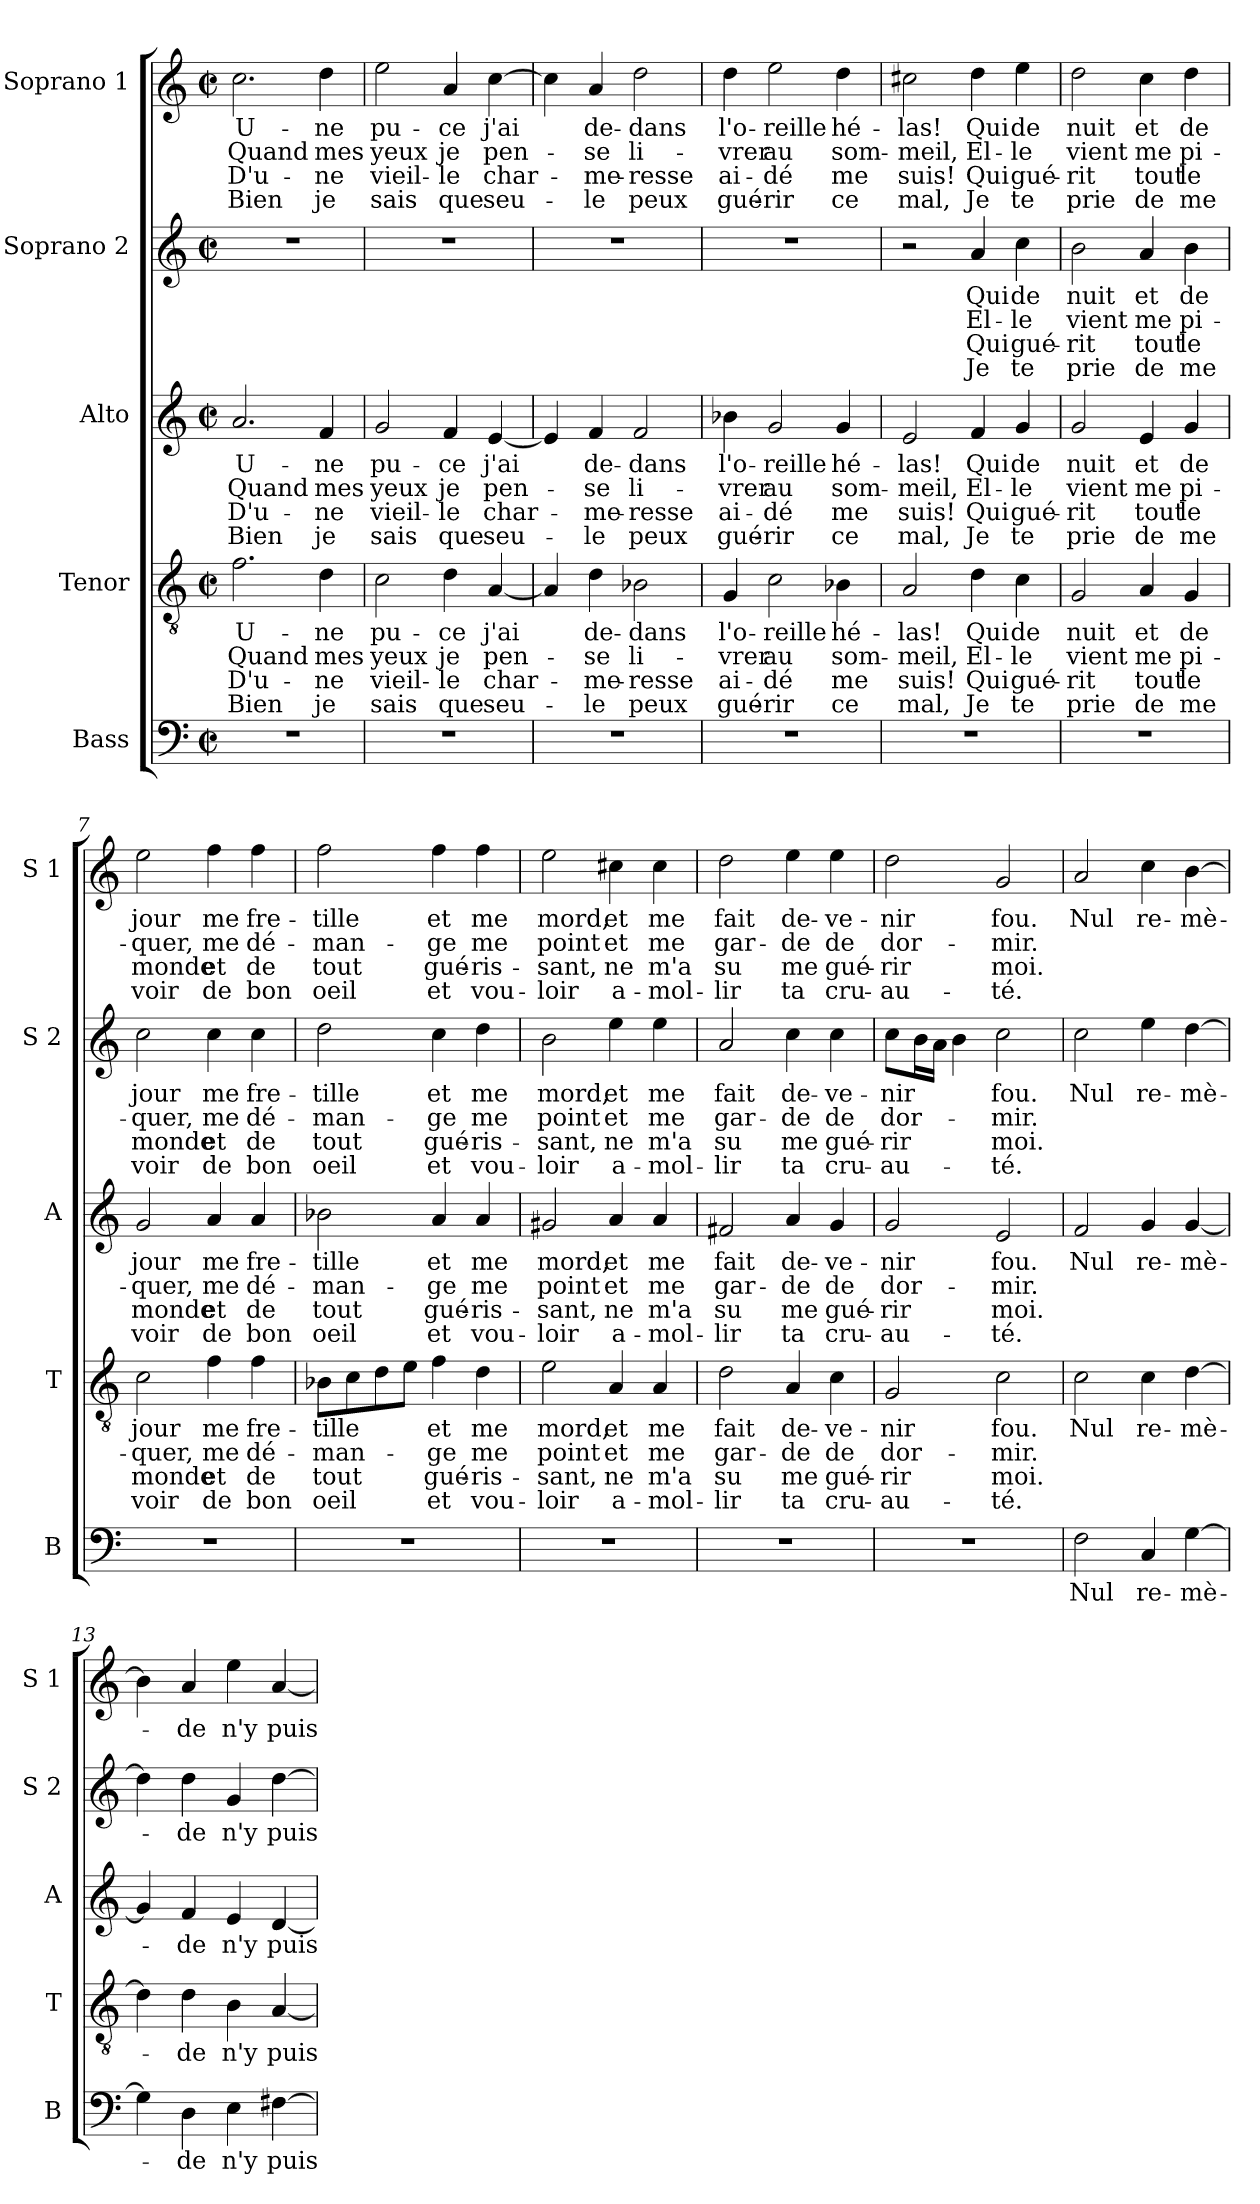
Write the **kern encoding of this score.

**kern	**text	**kern	**text	**text	**text	**text	**kern	**text	**text	**text	**text	**kern	**text	**text	**text	**text	**kern	**text	**text	**text	**text
*part5	*part5	*part4	*part4	*part4	*part4	*part4	*part3	*part3	*part3	*part3	*part3	*part2	*part2	*part2	*part2	*part2	*part1	*part1	*part1	*part1	*part1
*staff5	*staff5	*staff4	*staff4	*staff4	*staff4	*staff4	*staff3	*staff3	*staff3	*staff3	*staff3	*staff2	*staff2	*staff2	*staff2	*staff2	*staff1	*staff1	*staff1	*staff1	*staff1
*I"Bass	*	*I"Tenor	*	*	*	*	*I"Alto	*	*	*	*	*I"Soprano 2	*	*	*	*	*I"Soprano 1	*	*	*	*
*I'B	*	*I'T	*	*	*	*	*I'A	*	*	*	*	*I'S 2	*	*	*	*	*I'S 1	*	*	*	*
*clefF4	*	*clefGv2	*	*	*	*	*clefG2	*	*	*	*	*clefG2	*	*	*	*	*clefG2	*	*	*	*
*k[]	*	*k[]	*	*	*	*	*k[]	*	*	*	*	*k[]	*	*	*	*	*k[]	*	*	*	*
*C:	*	*C:	*	*	*	*	*C:	*	*	*	*	*C:	*	*	*	*	*C:	*	*	*	*
*M2/2	*	*M2/2	*	*	*	*	*M2/2	*	*	*	*	*M2/2	*	*	*	*	*M2/2	*	*	*	*
*met(c|)	*	*met(c|)	*	*	*	*	*met(c|)	*	*	*	*	*met(c|)	*	*	*	*	*met(c|)	*	*	*	*
=1	=1	=1	=1	=1	=1	=1	=1	=1	=1	=1	=1	=1	=1	=1	=1	=1	=1	=1	=1	=1	=1
!	!	!	!LO:LY:b	!LO:LY:b	!LO:LY:b	!LO:LY:b	!	!LO:LY:b	!LO:LY:b	!LO:LY:b	!LO:LY:b	!	!	!	!	!	!	!LO:LY:b	!LO:LY:b	!LO:LY:b	!LO:LY:b
1r	.	2.f\	U-	Quand	D'u-	Bien	2.a/	U-	Quand	D'u-	Bien	1r	.	.	.	.	2.cc\	U-	Quand	D'u-	Bien
!	!	!	!LO:LY:b	!LO:LY:b	!LO:LY:b	!LO:LY:b	!	!LO:LY:b	!LO:LY:b	!LO:LY:b	!LO:LY:b	!	!	!	!	!	!	!LO:LY:b	!LO:LY:b	!LO:LY:b	!LO:LY:b
.	.	4d\	-ne	mes	-ne	je	4f/	-ne	mes	-ne	je	.	.	.	.	.	4dd\	-ne	mes	-ne	je
=2	=2	=2	=2	=2	=2	=2	=2	=2	=2	=2	=2	=2	=2	=2	=2	=2	=2	=2	=2	=2	=2
!	!	!	!LO:LY:b	!LO:LY:b	!LO:LY:b	!LO:LY:b	!	!LO:LY:b	!LO:LY:b	!LO:LY:b	!LO:LY:b	!	!	!	!	!	!	!LO:LY:b	!LO:LY:b	!LO:LY:b	!LO:LY:b
1r	.	2c\	pu-	yeux	vieil-	sais	2g/	pu-	yeux	vieil-	sais	1r	.	.	.	.	2ee\	pu-	yeux	vieil-	sais
!	!	!	!LO:LY:b	!LO:LY:b	!LO:LY:b	!LO:LY:b	!	!LO:LY:b	!LO:LY:b	!LO:LY:b	!LO:LY:b	!	!	!	!	!	!	!LO:LY:b	!LO:LY:b	!LO:LY:b	!LO:LY:b
.	.	4d\	-ce	je	-le	que	4f/	-ce	je	-le	que	.	.	.	.	.	4a/	-ce	je	-le	que
!	!	!	!LO:LY:b	!LO:LY:b	!LO:LY:b	!LO:LY:b	!	!LO:LY:b	!LO:LY:b	!LO:LY:b	!LO:LY:b	!	!	!	!	!	!	!LO:LY:b	!LO:LY:b	!LO:LY:b	!LO:LY:b
.	.	[4A/	j'ai	pen-	char-	seu-	[4e/	j'ai	pen-	char-	seu-	.	.	.	.	.	[4cc\	j'ai	pen-	char-	seu-
=3	=3	=3	=3	=3	=3	=3	=3	=3	=3	=3	=3	=3	=3	=3	=3	=3	=3	=3	=3	=3	=3
1r	.	4A/]	.	.	.	.	4e/]	.	.	.	.	1r	.	.	.	.	4cc\]	.	.	.	.
!	!	!	!LO:LY:b	!LO:LY:b	!LO:LY:b	!LO:LY:b	!	!LO:LY:b	!LO:LY:b	!LO:LY:b	!LO:LY:b	!	!	!	!	!	!	!LO:LY:b	!LO:LY:b	!LO:LY:b	!LO:LY:b
.	.	4d\	de-	-se	-me-	-le	4f/	de-	-se	-me-	-le	.	.	.	.	.	4a/	de-	-se	-me-	-le
!	!	!	!LO:LY:b	!LO:LY:b	!LO:LY:b	!LO:LY:b	!	!LO:LY:b	!LO:LY:b	!LO:LY:b	!LO:LY:b	!	!	!	!	!	!	!LO:LY:b	!LO:LY:b	!LO:LY:b	!LO:LY:b
.	.	2B-X\	-dans	li-	-resse	peux	2f/	-dans	li-	-resse	peux	.	.	.	.	.	2dd\	-dans	li-	-resse	peux
=4	=4	=4	=4	=4	=4	=4	=4	=4	=4	=4	=4	=4	=4	=4	=4	=4	=4	=4	=4	=4	=4
!	!	!	!LO:LY:b	!LO:LY:b	!LO:LY:b	!LO:LY:b	!	!LO:LY:b	!LO:LY:b	!LO:LY:b	!LO:LY:b	!	!	!	!	!	!	!LO:LY:b	!LO:LY:b	!LO:LY:b	!LO:LY:b
1r	.	4G/	l'o-	-vrer	ai-	gué-	4b-X\	l'o-	-vrer	ai-	gué-	1r	.	.	.	.	4dd\	l'o-	-vrer	ai-	gué-
!	!	!	!LO:LY:b	!LO:LY:b	!LO:LY:b	!LO:LY:b	!	!LO:LY:b	!LO:LY:b	!LO:LY:b	!LO:LY:b	!	!	!	!	!	!	!LO:LY:b	!LO:LY:b	!LO:LY:b	!LO:LY:b
.	.	2c\	-reille	au	-dé	-rir	2g/	-reille	au	-dé	-rir	.	.	.	.	.	2ee\	-reille	au	-dé	-rir
!	!	!	!LO:LY:b	!LO:LY:b	!LO:LY:b	!LO:LY:b	!	!LO:LY:b	!LO:LY:b	!LO:LY:b	!LO:LY:b	!	!	!	!	!	!	!LO:LY:b	!LO:LY:b	!LO:LY:b	!LO:LY:b
.	.	4B-X\	hé-	som-	me	ce	4g/	hé-	som-	me	ce	.	.	.	.	.	4dd\	hé-	som-	me	ce
=5	=5	=5	=5	=5	=5	=5	=5	=5	=5	=5	=5	=5	=5	=5	=5	=5	=5	=5	=5	=5	=5
!	!	!	!LO:LY:b	!LO:LY:b	!LO:LY:b	!LO:LY:b	!	!LO:LY:b	!LO:LY:b	!LO:LY:b	!LO:LY:b	!	!	!	!	!	!	!LO:LY:b	!LO:LY:b	!LO:LY:b	!LO:LY:b
1r	.	2A/	-las!	-meil,	suis!	mal,	2e/	-las!	-meil,	suis!	mal,	2r	.	.	.	.	2cc#X\	-las!	-meil,	suis!	mal,
!	!	!	!LO:LY:b	!LO:LY:b	!LO:LY:b	!LO:LY:b	!	!LO:LY:b	!LO:LY:b	!LO:LY:b	!LO:LY:b	!	!LO:LY:b	!LO:LY:b	!LO:LY:b	!LO:LY:b	!	!LO:LY:b	!LO:LY:b	!LO:LY:b	!LO:LY:b
.	.	4d\	Qui	El-	Qui	Je	4f/	Qui	El-	Qui	Je	4a/	Qui	El-	Qui	Je	4dd\	Qui	El-	Qui	Je
!	!	!	!LO:LY:b	!LO:LY:b	!LO:LY:b	!LO:LY:b	!	!LO:LY:b	!LO:LY:b	!LO:LY:b	!LO:LY:b	!	!LO:LY:b	!LO:LY:b	!LO:LY:b	!LO:LY:b	!	!LO:LY:b	!LO:LY:b	!LO:LY:b	!LO:LY:b
.	.	4c\	de	-le	gué-	te	4g/	de	-le	gué-	te	4cc\	de	-le	gué-	te	4ee\	de	-le	gué-	te
!!LO:PB:g=z
=6	=6	=6	=6	=6	=6	=6	=6	=6	=6	=6	=6	=6	=6	=6	=6	=6	=6	=6	=6	=6	=6
!	!	!	!LO:LY:b	!LO:LY:b	!LO:LY:b	!LO:LY:b	!	!LO:LY:b	!LO:LY:b	!LO:LY:b	!LO:LY:b	!	!LO:LY:b	!LO:LY:b	!LO:LY:b	!LO:LY:b	!	!LO:LY:b	!LO:LY:b	!LO:LY:b	!LO:LY:b
1r	.	2G/	nuit	vient	-rit	prie	2g/	nuit	vient	-rit	prie	2b\	nuit	vient	-rit	prie	2dd\	nuit	vient	-rit	prie
!	!	!	!LO:LY:b	!LO:LY:b	!LO:LY:b	!LO:LY:b	!	!LO:LY:b	!LO:LY:b	!LO:LY:b	!LO:LY:b	!	!LO:LY:b	!LO:LY:b	!LO:LY:b	!LO:LY:b	!	!LO:LY:b	!LO:LY:b	!LO:LY:b	!LO:LY:b
.	.	4A/	et	me	tout	de	4e/	et	me	tout	de	4a/	et	me	tout	de	4cc\	et	me	tout	de
!	!	!	!LO:LY:b	!LO:LY:b	!LO:LY:b	!LO:LY:b	!	!LO:LY:b	!LO:LY:b	!LO:LY:b	!LO:LY:b	!	!LO:LY:b	!LO:LY:b	!LO:LY:b	!LO:LY:b	!	!LO:LY:b	!LO:LY:b	!LO:LY:b	!LO:LY:b
.	.	4G/	de	pi-	le	me	4g/	de	pi-	le	me	4b\	de	pi-	le	me	4dd\	de	pi-	le	me
=7	=7	=7	=7	=7	=7	=7	=7	=7	=7	=7	=7	=7	=7	=7	=7	=7	=7	=7	=7	=7	=7
!	!	!	!LO:LY:b	!LO:LY:b	!LO:LY:b	!LO:LY:b	!	!LO:LY:b	!LO:LY:b	!LO:LY:b	!LO:LY:b	!	!LO:LY:b	!LO:LY:b	!LO:LY:b	!LO:LY:b	!	!LO:LY:b	!LO:LY:b	!LO:LY:b	!LO:LY:b
1r	.	2c\	jour	-quer,	monde	voir	2g/	jour	-quer,	monde	voir	2cc\	jour	-quer,	monde	voir	2ee\	jour	-quer,	monde	voir
!	!	!	!LO:LY:b	!LO:LY:b	!LO:LY:b	!LO:LY:b	!	!LO:LY:b	!LO:LY:b	!LO:LY:b	!LO:LY:b	!	!LO:LY:b	!LO:LY:b	!LO:LY:b	!LO:LY:b	!	!LO:LY:b	!LO:LY:b	!LO:LY:b	!LO:LY:b
.	.	4f\	me	me	et	de	4a/	me	me	et	de	4cc\	me	me	et	de	4ff\	me	me	et	de
!	!	!	!LO:LY:b	!LO:LY:b	!LO:LY:b	!LO:LY:b	!	!LO:LY:b	!LO:LY:b	!LO:LY:b	!LO:LY:b	!	!LO:LY:b	!LO:LY:b	!LO:LY:b	!LO:LY:b	!	!LO:LY:b	!LO:LY:b	!LO:LY:b	!LO:LY:b
.	.	4f\	fre-	dé-	de	bon	4a/	fre-	dé-	de	bon	4cc\	fre-	dé-	de	bon	4ff\	fre-	dé-	de	bon
=8	=8	=8	=8	=8	=8	=8	=8	=8	=8	=8	=8	=8	=8	=8	=8	=8	=8	=8	=8	=8	=8
!	!	!	!LO:LY:b	!LO:LY:b	!LO:LY:b	!LO:LY:b	!	!LO:LY:b	!LO:LY:b	!LO:LY:b	!LO:LY:b	!	!LO:LY:b	!LO:LY:b	!LO:LY:b	!LO:LY:b	!	!LO:LY:b	!LO:LY:b	!LO:LY:b	!LO:LY:b
1r	.	8B-X\L	-tille	-man-	tout	oeil	2b-X\	-tille	-man-	tout	oeil	2dd\	-tille	-man-	tout	oeil	2ff\	-tille	-man-	tout	oeil
.	.	8c\	.	.	.	.	.	.	.	.	.	.	.	.	.	.	.	.	.	.	.
.	.	8d\	.	.	.	.	.	.	.	.	.	.	.	.	.	.	.	.	.	.	.
.	.	8e\J	.	.	.	.	.	.	.	.	.	.	.	.	.	.	.	.	.	.	.
!	!	!	!LO:LY:b	!LO:LY:b	!LO:LY:b	!LO:LY:b	!	!LO:LY:b	!LO:LY:b	!LO:LY:b	!LO:LY:b	!	!LO:LY:b	!LO:LY:b	!LO:LY:b	!LO:LY:b	!	!LO:LY:b	!LO:LY:b	!LO:LY:b	!LO:LY:b
.	.	4f\	et	-ge	gué-	et	4a/	et	-ge	gué-	et	4cc\	et	-ge	gué-	et	4ff\	et	-ge	gué-	et
!	!	!	!LO:LY:b	!LO:LY:b	!LO:LY:b	!LO:LY:b	!	!LO:LY:b	!LO:LY:b	!LO:LY:b	!LO:LY:b	!	!LO:LY:b	!LO:LY:b	!LO:LY:b	!LO:LY:b	!	!LO:LY:b	!LO:LY:b	!LO:LY:b	!LO:LY:b
.	.	4d\	me	me	-ris-	vou-	4a/	me	me	-ris-	vou-	4dd\	me	me	-ris-	vou-	4ff\	me	me	-ris-	vou-
=9	=9	=9	=9	=9	=9	=9	=9	=9	=9	=9	=9	=9	=9	=9	=9	=9	=9	=9	=9	=9	=9
!	!	!	!LO:LY:b	!LO:LY:b	!LO:LY:b	!LO:LY:b	!	!LO:LY:b	!LO:LY:b	!LO:LY:b	!LO:LY:b	!	!LO:LY:b	!LO:LY:b	!LO:LY:b	!LO:LY:b	!	!LO:LY:b	!LO:LY:b	!LO:LY:b	!LO:LY:b
1r	.	2e\	mord,	point	-sant,	-loir	2g#X/	mord,	point	-sant,	-loir	2b\	mord,	point	-sant,	-loir	2ee\	mord,	point	-sant,	-loir
!	!	!	!LO:LY:b	!LO:LY:b	!LO:LY:b	!LO:LY:b	!	!LO:LY:b	!LO:LY:b	!LO:LY:b	!LO:LY:b	!	!LO:LY:b	!LO:LY:b	!LO:LY:b	!LO:LY:b	!	!LO:LY:b	!LO:LY:b	!LO:LY:b	!LO:LY:b
.	.	4A/	et	et	ne	a-	4a/	et	et	ne	a-	4ee\	et	et	ne	a-	4cc#X\	et	et	ne	a-
!	!	!	!LO:LY:b	!LO:LY:b	!LO:LY:b	!LO:LY:b	!	!LO:LY:b	!LO:LY:b	!LO:LY:b	!LO:LY:b	!	!LO:LY:b	!LO:LY:b	!LO:LY:b	!LO:LY:b	!	!LO:LY:b	!LO:LY:b	!LO:LY:b	!LO:LY:b
.	.	4A/	me	me	m'a	-mol-	4a/	me	me	m'a	-mol-	4ee\	me	me	m'a	-mol-	4cc#\	me	me	m'a	-mol-
=10	=10	=10	=10	=10	=10	=10	=10	=10	=10	=10	=10	=10	=10	=10	=10	=10	=10	=10	=10	=10	=10
!	!	!	!LO:LY:b	!LO:LY:b	!LO:LY:b	!LO:LY:b	!	!LO:LY:b	!LO:LY:b	!LO:LY:b	!LO:LY:b	!	!LO:LY:b	!LO:LY:b	!LO:LY:b	!LO:LY:b	!	!LO:LY:b	!LO:LY:b	!LO:LY:b	!LO:LY:b
1r	.	2d\	fait	gar-	su	-lir	2f#X/	fait	gar-	su	-lir	2a/	fait	gar-	su	-lir	2dd\	fait	gar-	su	-lir
!	!	!	!LO:LY:b	!LO:LY:b	!LO:LY:b	!LO:LY:b	!	!LO:LY:b	!LO:LY:b	!LO:LY:b	!LO:LY:b	!	!LO:LY:b	!LO:LY:b	!LO:LY:b	!LO:LY:b	!	!LO:LY:b	!LO:LY:b	!LO:LY:b	!LO:LY:b
.	.	4A/	de-	-de	me	ta	4a/	de-	-de	me	ta	4cc\	de-	-de	me	ta	4ee\	de-	-de	me	ta
!	!	!	!LO:LY:b	!LO:LY:b	!LO:LY:b	!LO:LY:b	!	!LO:LY:b	!LO:LY:b	!LO:LY:b	!LO:LY:b	!	!LO:LY:b	!LO:LY:b	!LO:LY:b	!LO:LY:b	!	!LO:LY:b	!LO:LY:b	!LO:LY:b	!LO:LY:b
.	.	4c\	-ve-	de	gué-	cru-	4g/	-ve-	de	gué-	cru-	4cc\	-ve-	de	gué-	cru-	4ee\	-ve-	de	gué-	cru-
!!LO:LB:g=z
=11	=11	=11	=11	=11	=11	=11	=11	=11	=11	=11	=11	=11	=11	=11	=11	=11	=11	=11	=11	=11	=11
!	!	!	!LO:LY:b	!LO:LY:b	!LO:LY:b	!LO:LY:b	!	!LO:LY:b	!LO:LY:b	!LO:LY:b	!LO:LY:b	!	!LO:LY:b	!LO:LY:b	!LO:LY:b	!LO:LY:b	!	!LO:LY:b	!LO:LY:b	!LO:LY:b	!LO:LY:b
1r	.	2G/	-nir	-dor-	-rir	-au-	2g/	-nir	dor-	-rir	-au-	8cc\L	-nir	dor-	-rir	-au-	2dd\	-nir	dor-	-rir	-au-
.	.	.	.	.	.	.	.	.	.	.	.	16b\L	.	.	.	.	.	.	.	.	.
.	.	.	.	.	.	.	.	.	.	.	.	16a\JJ	.	.	.	.	.	.	.	.	.
.	.	.	.	.	.	.	.	.	.	.	.	4b\	.	.	.	.	.	.	.	.	.
!	!	!	!LO:LY:b	!LO:LY:b	!LO:LY:b	!LO:LY:b	!	!LO:LY:b	!LO:LY:b	!LO:LY:b	!LO:LY:b	!	!LO:LY:b	!LO:LY:b	!LO:LY:b	!LO:LY:b	!	!LO:LY:b	!LO:LY:b	!LO:LY:b	!LO:LY:b
.	.	2c\	fou.	mir.	moi.	-té.	2e/	fou.	-mir.	moi.	-té.	2cc\	fou.	-mir.	moi.	-té.	2g/	fou.	-mir.	moi.	-té.
=12	=12	=12	=12	=12	=12	=12	=12	=12	=12	=12	=12	=12	=12	=12	=12	=12	=12	=12	=12	=12	=12
!	!LO:LY:b	!	!LO:LY:b	!	!	!	!	!LO:LY:b	!	!	!	!	!LO:LY:b	!	!	!	!	!LO:LY:b	!	!	!
2F\	Nul	2c\	Nul	.	.	.	2f/	Nul	.	.	.	2cc\	Nul	.	.	.	2a/	Nul	.	.	.
!	!LO:LY:b	!	!LO:LY:b	!	!	!	!	!LO:LY:b	!	!	!	!	!LO:LY:b	!	!	!	!	!LO:LY:b	!	!	!
4C/	re-	4c\	re-	.	.	.	4g/	re-	.	.	.	4ee\	re-	.	.	.	4cc\	re-	.	.	.
!	!LO:LY:b	!	!LO:LY:b	!	!	!	!	!LO:LY:b	!	!	!	!	!LO:LY:b	!	!	!	!	!LO:LY:b	!	!	!
[4G\	-mè-	[4d\	-mè-	.	.	.	[4g/	-mè-	.	.	.	[4dd\	-mè-	.	.	.	[4b\	-mè-	.	.	.
=13	=13	=13	=13	=13	=13	=13	=13	=13	=13	=13	=13	=13	=13	=13	=13	=13	=13	=13	=13	=13	=13
4G\]	.	4d\]	.	.	.	.	4g/]	.	.	.	.	4dd\]	.	.	.	.	4b\]	.	.	.	.
!	!LO:LY:b	!	!LO:LY:b	!	!	!	!	!LO:LY:b	!	!	!	!	!LO:LY:b	!	!	!	!	!LO:LY:b	!	!	!
4D\	-de	4d\	-de	.	.	.	4f/	-de	.	.	.	4dd\	-de	.	.	.	4a/	-de	.	.	.
!	!LO:LY:b	!	!LO:LY:b	!	!	!	!	!LO:LY:b	!	!	!	!	!LO:LY:b	!	!	!	!	!LO:LY:b	!	!	!
4E\	n'y	4B\	n'y	.	.	.	4e/	n'y	.	.	.	4g/	n'y	.	.	.	4ee\	n'y	.	.	.
!	!LO:LY:b	!	!LO:LY:b	!	!	!	!	!LO:LY:b	!	!	!	!	!LO:LY:b	!	!	!	!	!LO:LY:b	!	!	!
[4F#X\	puis	[4A/	puis	.	.	.	[4d/	puis	.	.	.	[4dd\	puis	.	.	.	[4a/	puis	.	.	.
=	=	=	=	=	=	=	=	=	=	=	=	=	=	=	=	=	=	=	=	=	=
*-	*-	*-	*-	*-	*-	*-	*-	*-	*-	*-	*-	*-	*-	*-	*-	*-	*-	*-	*-	*-	*-
